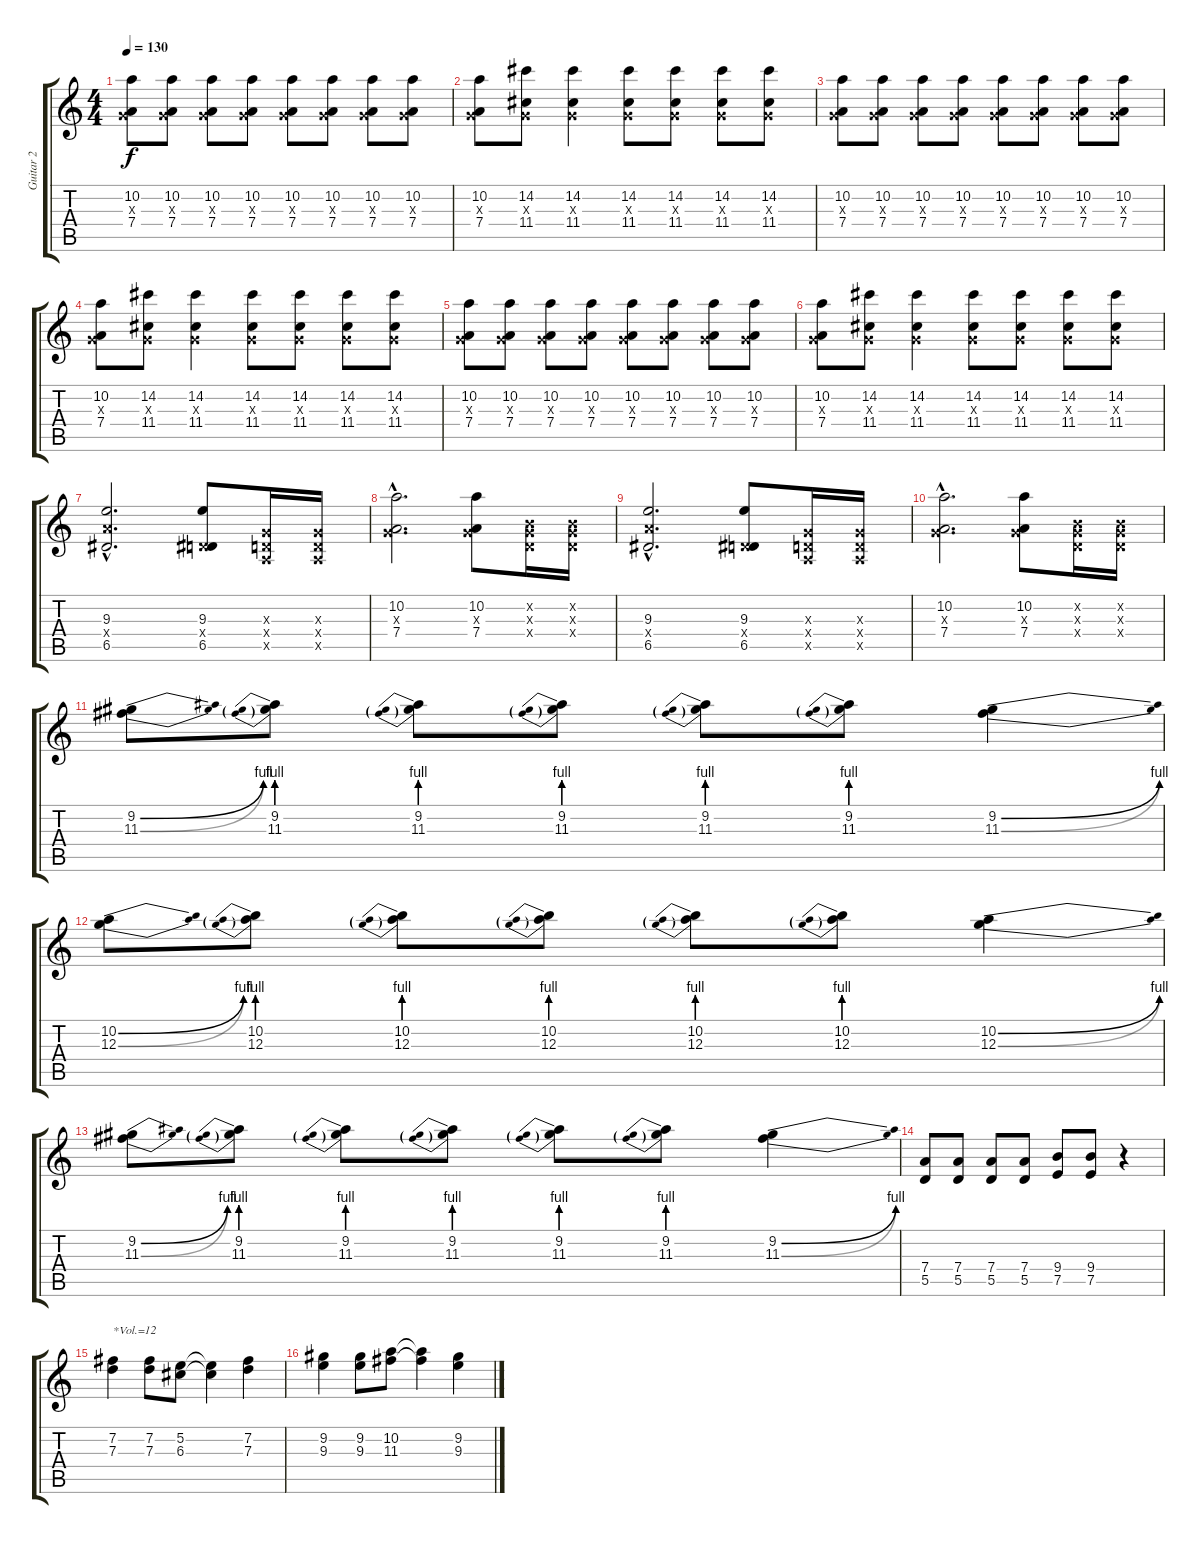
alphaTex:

\track ("Guitar 2" "Guitar 2") {instrument distortionguitar}
\staff {score tabs}
\tuning (E4 B3 G3 D3 A2 E2) {hide}
\ts (4 4)
\tempo 130
\clef g2
\ks c
(10.2 0.3{x} 7.4).8{dy f} (10.2 0.3{x} 7.4).8 (10.2 0.3{x} 7.4).8 (10.2 0.3{x} 7.4).8 (10.2 0.3{x} 7.4).8 (10.2 0.3{x} 7.4).8 (10.2 0.3{x} 7.4).8 (10.2 0.3{x} 7.4).8 |
(10.2 0.3{x} 7.4).8 (14.2 0.3{x} 11.4).8 (14.2 0.3{x} 11.4).4 (14.2 0.3{x} 11.4).8 (14.2 0.3{x} 11.4).8 (14.2 0.3{x} 11.4).8 (14.2 0.3{x} 11.4).8 |
(10.2 0.3{x} 7.4).8 (10.2 0.3{x} 7.4).8 (10.2 0.3{x} 7.4).8 (10.2 0.3{x} 7.4).8 (10.2 0.3{x} 7.4).8 (10.2 0.3{x} 7.4).8 (10.2 0.3{x} 7.4).8 (10.2 0.3{x} 7.4).8 |
(10.2 0.3{x} 7.4).8 (14.2 0.3{x} 11.4).8 (14.2 0.3{x} 11.4).4 (14.2 0.3{x} 11.4).8 (14.2 0.3{x} 11.4).8 (14.2 0.3{x} 11.4).8 (14.2 0.3{x} 11.4).8 |
(10.2 0.3{x} 7.4).8 (10.2 0.3{x} 7.4).8 (10.2 0.3{x} 7.4).8 (10.2 0.3{x} 7.4).8 (10.2 0.3{x} 7.4).8 (10.2 0.3{x} 7.4).8 (10.2 0.3{x} 7.4).8 (10.2 0.3{x} 7.4).8 |
(10.2 0.3{x} 7.4).8 (14.2 0.3{x} 11.4).8 (14.2 0.3{x} 11.4).4 (14.2 0.3{x} 11.4).8 (14.2 0.3{x} 11.4).8 (14.2 0.3{x} 11.4).8 (14.2 0.3{x} 11.4).8 |
(9.3{hac} 7.4{hac x} 6.5{hac}).2{d} (9.3 0.4{x} 6.5).8 (0.3{x} 0.4{x} 0.5{x}).16 (0.3{x} 0.4{x} 0.5{x}).16 |
(10.2{hac} 0.3{hac x} 7.4{hac}).2{d} (10.2 0.3{x} 7.4).8 (0.2{x} 0.3{x} 0.4{x}).16 (0.2{x} 0.3{x} 0.4{x}).16 |
(9.3{hac} 7.4{hac x} 6.5{hac}).2{d} (9.3 0.4{x} 6.5).8 (0.3{x} 0.4{x} 0.5{x}).16 (0.3{x} 0.4{x} 0.5{x}).16 |
(10.2{hac} 0.3{hac x} 7.4{hac}).2{d} (10.2 0.3{x} 7.4).8 (0.2{x} 0.3{x} 0.4{x}).16 (0.2{x} 0.3{x} 0.4{x}).16 |
(9.2{be (bend 0 0 60 4)} 11.3{be (bend 0 0 60 4)}).8 (9.2{be (prebend 0 4 60 4)} 11.3{be (prebend 0 4 60 4)}).8 (9.2{be (prebend 0 4 60 4)} 11.3{be (prebend 0 4 60 4)}).8 (9.2{be (prebend 0 4 60 4)} 11.3{be (prebend 0 4 60 4)}).8 (9.2{be (prebend 0 4 60 4)} 11.3{be (prebend 0 4 60 4)}).8 (9.2{be (prebend 0 4 60 4)} 11.3{be (prebend 0 4 60 4)}).8 (9.2{be (bend 0 0 60 4)} 11.3{be (bend 0 0 60 4)}).4 |
(10.2{be (bend 0 0 60 4)} 12.3{be (bend 0 0 60 4)}).8 (10.2{be (prebend 0 4 60 4)} 12.3{be (prebend 0 4 60 4)}).8 (10.2{be (prebend 0 4 60 4)} 12.3{be (prebend 0 4 60 4)}).8 (10.2{be (prebend 0 4 60 4)} 12.3{be (prebend 0 4 60 4)}).8 (10.2{be (prebend 0 4 60 4)} 12.3{be (prebend 0 4 60 4)}).8 (10.2{be (prebend 0 4 60 4)} 12.3{be (prebend 0 4 60 4)}).8 (10.2{be (bend 0 0 60 4)} 12.3{be (bend 0 0 60 4)}).4 |
(9.2{be (bend 0 0 60 4)} 11.3{be (bend 0 0 60 4)}).8 (9.2{be (prebend 0 4 60 4)} 11.3{be (prebend 0 4 60 4)}).8 (9.2{be (prebend 0 4 60 4)} 11.3{be (prebend 0 4 60 4)}).8 (9.2{be (prebend 0 4 60 4)} 11.3{be (prebend 0 4 60 4)}).8 (9.2{be (prebend 0 4 60 4)} 11.3{be (prebend 0 4 60 4)}).8 (9.2{be (prebend 0 4 60 4)} 11.3{be (prebend 0 4 60 4)}).8 (9.2{be (bend 0 0 60 4)} 11.3{be (bend 0 0 60 4)}).4 |
(7.4 5.5).8 (7.4 5.5).8 (7.4 5.5).8 (7.4 5.5).8 (9.4 7.5).8 (9.4 7.5).8 r.4 |
(7.2 7.3).4{txt "*Vol.=12" volume 12} (7.2 7.3).8 (5.2 6.3).8 (5.2{t} 6.3{t}).4 (7.2 7.3).4 |
(9.2 9.3).4 (9.2 9.3).8 (10.2 11.3).8 (10.2{t} 11.3{t}).4 (9.2 9.3).4
